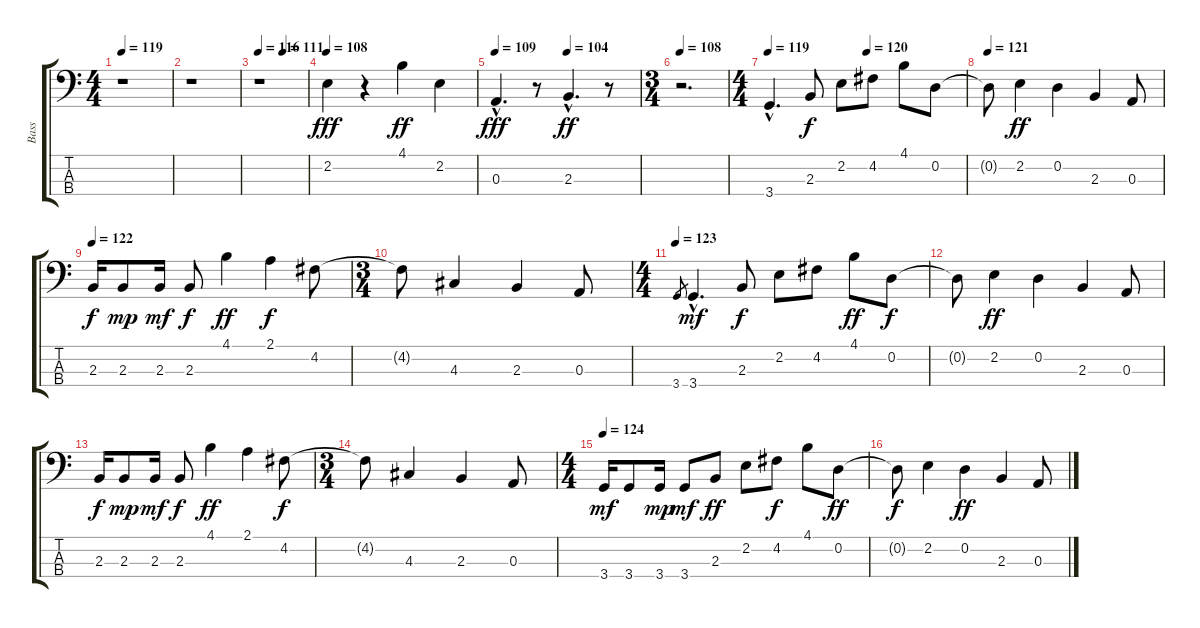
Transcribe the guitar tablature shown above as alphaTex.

\track ("Bass" "Bass") {instrument slapbass2}
\staff {score tabs}
\tuning (G2 D2 A1 E1) {hide}
\ts (4 4)
\tempo 119
\clef f4
\ks c
r.1{dy fff instrument slapbass2} |
r.1 |
\tempo 116
\tempo (111 0.5)
r.1 |
\tempo 108
2.2.4 r.4 4.1.4{dy ff} 2.2.4 |
\tempo 109
\tempo (104 0.5)
0.3{hac}.4{d dy fff} r.8 2.3{hac}.4{d dy ff} r.8 |
\ts (3 4)
\tempo 108
r.2{d} |
\ts (4 4)
\tempo 119
\tempo (120 0.5)
3.4{hac}.4{d} 2.3.8{dy f} 2.2.8 4.2.8 4.1.8 0.2.8 |
\tempo 121
0.2{t}.8 2.2.4{dy ff} 0.2.4 2.3.4 0.3.8 |
\tempo 122
2.3.16{dy f} 2.3.8{dy mp} 2.3.16{dy mf} 2.3.8{dy f} 4.1.4{dy ff} 2.1.4{dy f} 4.2.8 |
\ts (3 4)
4.2{t}.8 4.3.4 2.3.4 0.3.8 |
\ts (4 4)
\tempo 123
3.4.8{gr} 3.4{hac}.4{d dy mf} 2.3.8{dy f} 2.2.8 4.2.8 4.1.8{dy ff} 0.2.8{dy f} |
0.2{t}.8 2.2.4{dy ff} 0.2.4 2.3.4 0.3.8 |
2.3.16{dy f} 2.3.8{dy mp} 2.3.16{dy mf} 2.3.8{dy f} 4.1.4{dy ff} 2.1.4 4.2.8{dy f} |
\ts (3 4)
4.2{t}.8 4.3.4 2.3.4 0.3.8 |
\ts (4 4)
\tempo 124
3.4.16{dy mf} 3.4.8 3.4.16{dy mp} 3.4.8{dy mf} 2.3.8{dy ff} 2.2.8 4.2.8{dy f} 4.1.8 0.2.8{dy ff} |
0.2{t}.8{dy f} 2.2.4 0.2.4{dy ff} 2.3.4 0.3.8
